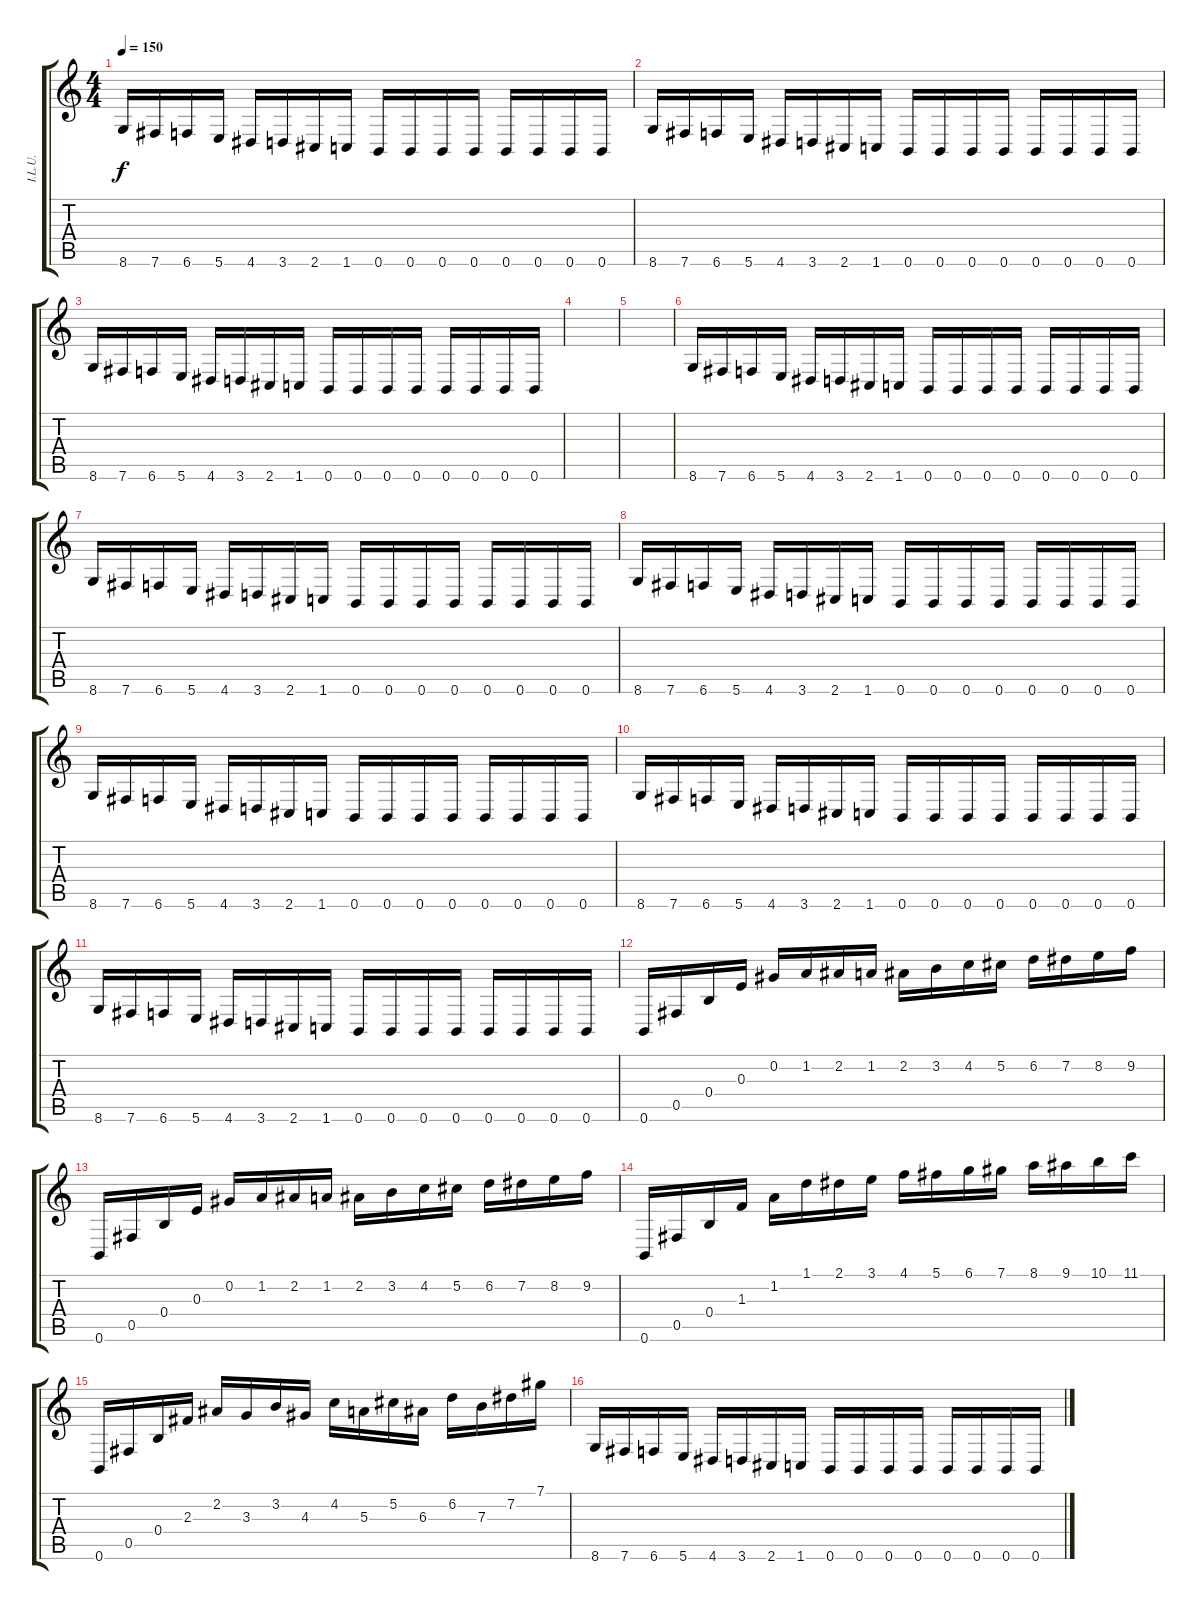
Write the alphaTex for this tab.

\track ("I.L.U." "I.L.U.") {instrument distortionguitar}
\staff {score tabs}
\tuning (Db4 Ab3 E3 B2 Gb2 B1) {hide}
\ts (4 4)
\tempo 150
\clef g2
\ks c
8.6.16{dy f} 7.6.16 6.6.16 5.6.16 4.6.16 3.6.16 2.6.16 1.6.16 0.6.16 0.6.16 0.6.16 0.6.16 0.6.16 0.6.16 0.6.16 0.6.16 |
8.6.16 7.6.16 6.6.16 5.6.16 4.6.16 3.6.16 2.6.16 1.6.16 0.6.16 0.6.16 0.6.16 0.6.16 0.6.16 0.6.16 0.6.16 0.6.16 |
8.6.16 7.6.16 6.6.16 5.6.16 4.6.16 3.6.16 2.6.16 1.6.16 0.6.16 0.6.16 0.6.16 0.6.16 0.6.16 0.6.16 0.6.16 0.6.16 |
|
|
8.6.16 7.6.16 6.6.16 5.6.16 4.6.16 3.6.16 2.6.16 1.6.16 0.6.16 0.6.16 0.6.16 0.6.16 0.6.16 0.6.16 0.6.16 0.6.16 |
8.6.16 7.6.16 6.6.16 5.6.16 4.6.16 3.6.16 2.6.16 1.6.16 0.6.16 0.6.16 0.6.16 0.6.16 0.6.16 0.6.16 0.6.16 0.6.16 |
8.6.16 7.6.16 6.6.16 5.6.16 4.6.16 3.6.16 2.6.16 1.6.16 0.6.16 0.6.16 0.6.16 0.6.16 0.6.16 0.6.16 0.6.16 0.6.16 |
8.6.16 7.6.16 6.6.16 5.6.16 4.6.16 3.6.16 2.6.16 1.6.16 0.6.16 0.6.16 0.6.16 0.6.16 0.6.16 0.6.16 0.6.16 0.6.16 |
8.6.16 7.6.16 6.6.16 5.6.16 4.6.16 3.6.16 2.6.16 1.6.16 0.6.16 0.6.16 0.6.16 0.6.16 0.6.16 0.6.16 0.6.16 0.6.16 |
8.6.16 7.6.16 6.6.16 5.6.16 4.6.16 3.6.16 2.6.16 1.6.16 0.6.16 0.6.16 0.6.16 0.6.16 0.6.16 0.6.16 0.6.16 0.6.16 |
0.6.16 0.5.16 0.4.16 0.3.16 0.2.16 1.2.16 2.2.16 1.2.16 2.2.16 3.2.16 4.2.16 5.2.16 6.2.16 7.2.16 8.2.16 9.2.16 |
0.6.16 0.5.16 0.4.16 0.3.16 0.2.16 1.2.16 2.2.16 1.2.16 2.2.16 3.2.16 4.2.16 5.2.16 6.2.16 7.2.16 8.2.16 9.2.16 |
0.6.16 0.5.16 0.4.16 1.3.16 1.2.16 1.1.16 2.1.16 3.1.16 4.1.16 5.1.16 6.1.16 7.1.16 8.1.16 9.1.16 10.1.16 11.1.16 |
0.6.16 0.5.16 0.4.16 2.3.16 2.2.16 3.3.16 3.2.16 4.3.16 4.2.16 5.3.16 5.2.16 6.3.16 6.2.16 7.3.16 7.2.16 7.1.16 |
8.6.16 7.6.16 6.6.16 5.6.16 4.6.16 3.6.16 2.6.16 1.6.16 0.6.16 0.6.16 0.6.16 0.6.16 0.6.16 0.6.16 0.6.16 0.6.16
